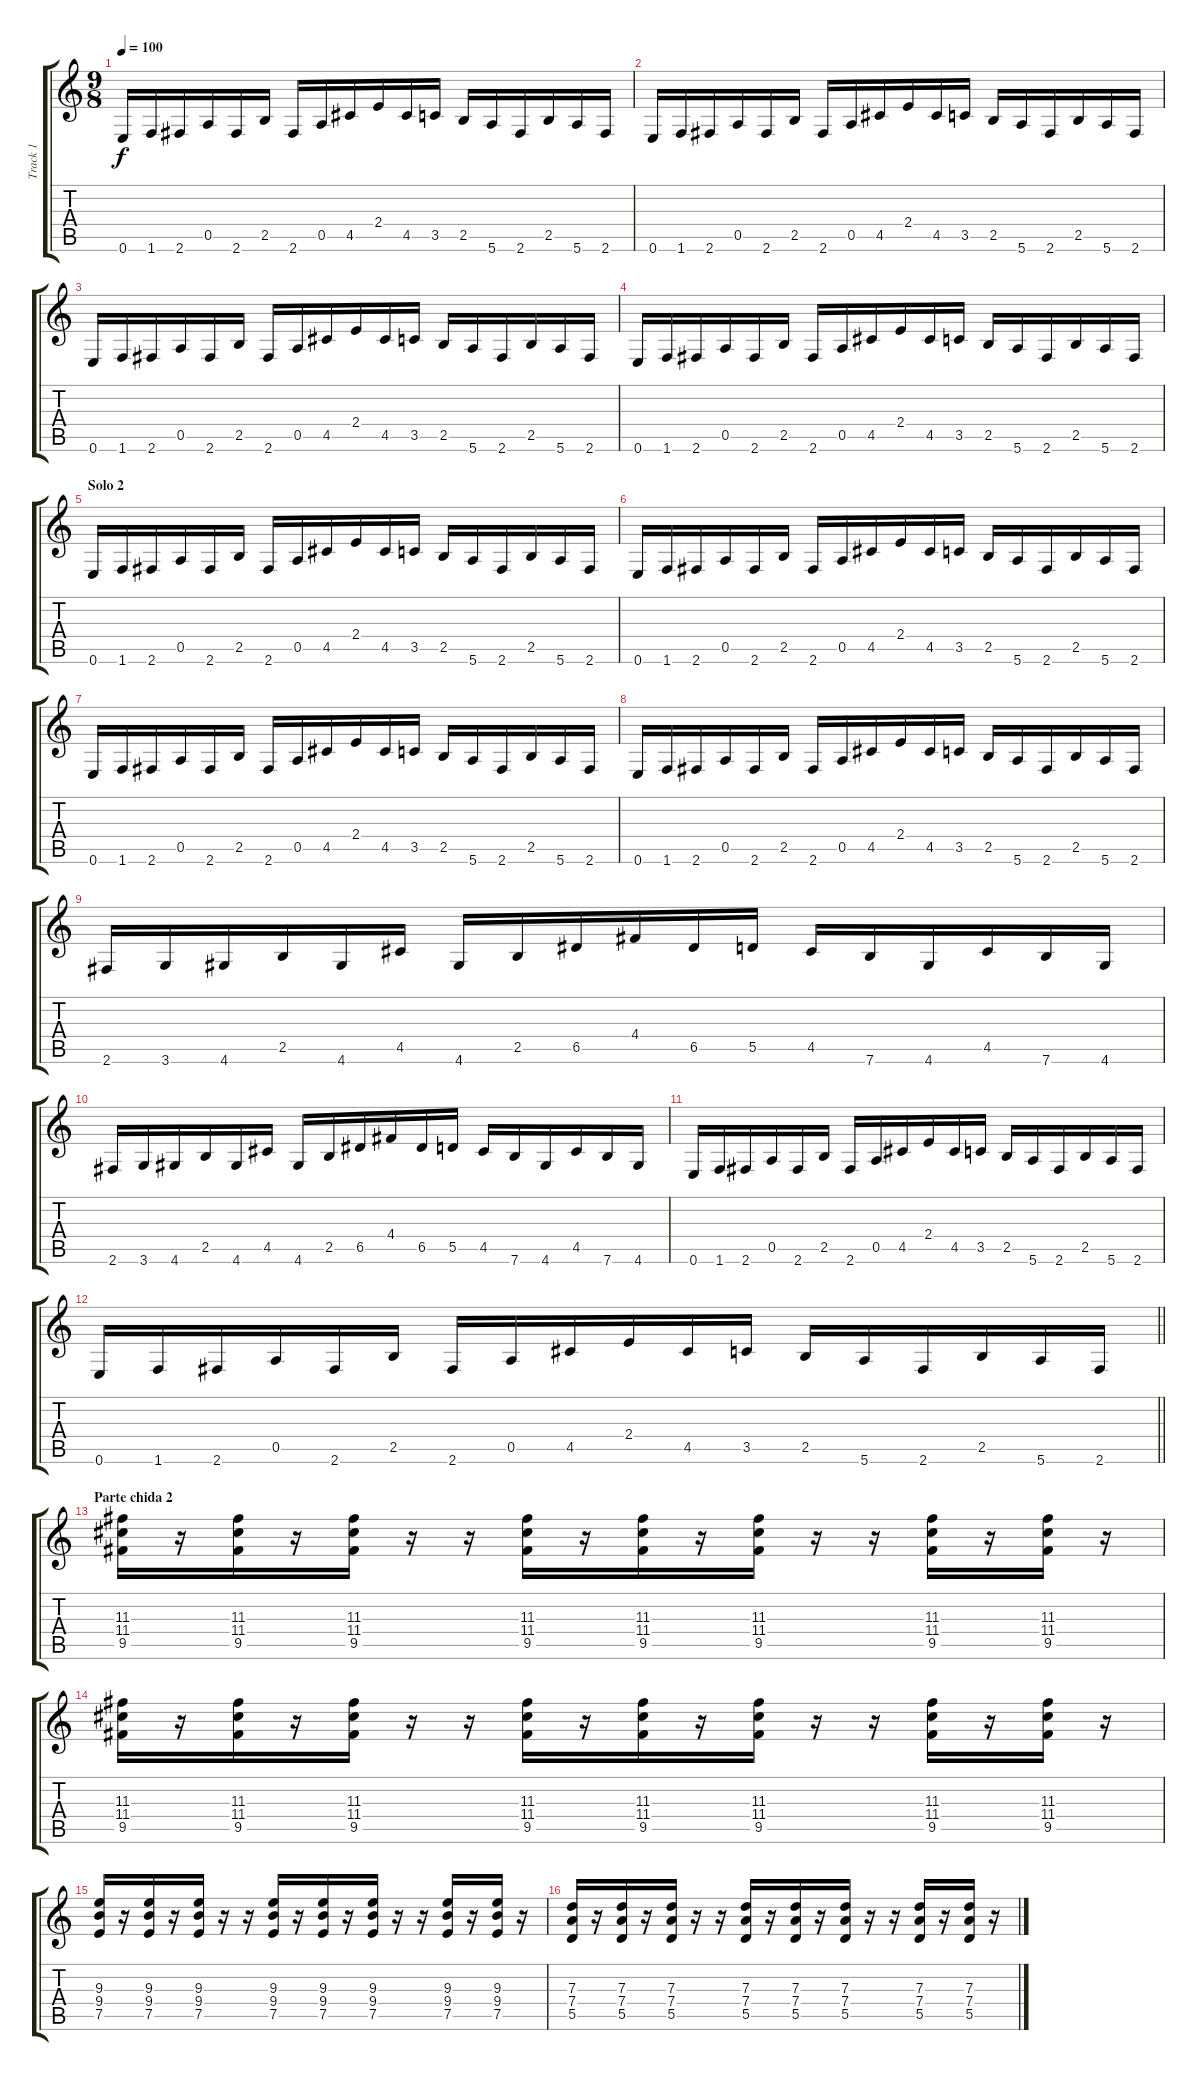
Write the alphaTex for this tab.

\track ("Track 1" "Track 1") {instrument distortionguitar}
\staff {score tabs}
\tuning (E4 B3 G3 D3 A2 E2) {hide}
\ts (9 8)
\tempo 100
\clef g2
\ks c
0.6.16{dy f} 1.6.16 2.6.16 0.5.16 2.6.16 2.5.16 2.6.16 0.5.16 4.5.16 2.4.16 4.5.16 3.5.16 2.5.16 5.6.16 2.6.16 2.5.16 5.6.16 2.6.16 |
0.6.16 1.6.16 2.6.16 0.5.16 2.6.16 2.5.16 2.6.16 0.5.16 4.5.16 2.4.16 4.5.16 3.5.16 2.5.16 5.6.16 2.6.16 2.5.16 5.6.16 2.6.16 |
0.6.16 1.6.16 2.6.16 0.5.16 2.6.16 2.5.16 2.6.16 0.5.16 4.5.16 2.4.16 4.5.16 3.5.16 2.5.16 5.6.16 2.6.16 2.5.16 5.6.16 2.6.16 |
0.6.16 1.6.16 2.6.16 0.5.16 2.6.16 2.5.16 2.6.16 0.5.16 4.5.16 2.4.16 4.5.16 3.5.16 2.5.16 5.6.16 2.6.16 2.5.16 5.6.16 2.6.16 |
\section ("" "Solo 2")
0.6.16 1.6.16 2.6.16 0.5.16 2.6.16 2.5.16 2.6.16 0.5.16 4.5.16 2.4.16 4.5.16 3.5.16 2.5.16 5.6.16 2.6.16 2.5.16 5.6.16 2.6.16 |
0.6.16 1.6.16 2.6.16 0.5.16 2.6.16 2.5.16 2.6.16 0.5.16 4.5.16 2.4.16 4.5.16 3.5.16 2.5.16 5.6.16 2.6.16 2.5.16 5.6.16 2.6.16 |
0.6.16 1.6.16 2.6.16 0.5.16 2.6.16 2.5.16 2.6.16 0.5.16 4.5.16 2.4.16 4.5.16 3.5.16 2.5.16 5.6.16 2.6.16 2.5.16 5.6.16 2.6.16 |
0.6.16 1.6.16 2.6.16 0.5.16 2.6.16 2.5.16 2.6.16 0.5.16 4.5.16 2.4.16 4.5.16 3.5.16 2.5.16 5.6.16 2.6.16 2.5.16 5.6.16 2.6.16 |
2.6.16 3.6.16 4.6.16 2.5.16 4.6.16 4.5.16 4.6.16 2.5.16 6.5.16 4.4.16 6.5.16 5.5.16 4.5.16 7.6.16 4.6.16 4.5.16 7.6.16 4.6.16 |
2.6.16 3.6.16 4.6.16 2.5.16 4.6.16 4.5.16 4.6.16 2.5.16 6.5.16 4.4.16 6.5.16 5.5.16 4.5.16 7.6.16 4.6.16 4.5.16 7.6.16 4.6.16 |
0.6.16 1.6.16 2.6.16 0.5.16 2.6.16 2.5.16 2.6.16 0.5.16 4.5.16 2.4.16 4.5.16 3.5.16 2.5.16 5.6.16 2.6.16 2.5.16 5.6.16 2.6.16 |
\barLineRight lightlight
0.6.16 1.6.16 2.6.16 0.5.16 2.6.16 2.5.16 2.6.16 0.5.16 4.5.16 2.4.16 4.5.16 3.5.16 2.5.16 5.6.16 2.6.16 2.5.16 5.6.16 2.6.16 |
\section ("" "Parte chida 2")
(11.3 11.4 9.5).16 r.16 (11.3 11.4 9.5).16 r.16 (11.3 11.4 9.5).16 r.16 r.16 (11.3 11.4 9.5).16 r.16 (11.3 11.4 9.5).16 r.16 (11.3 11.4 9.5).16 r.16 r.16 (11.3 11.4 9.5).16 r.16 (11.3 11.4 9.5).16 r.16 |
(11.3 11.4 9.5).16 r.16 (11.3 11.4 9.5).16 r.16 (11.3 11.4 9.5).16 r.16 r.16 (11.3 11.4 9.5).16 r.16 (11.3 11.4 9.5).16 r.16 (11.3 11.4 9.5).16 r.16 r.16 (11.3 11.4 9.5).16 r.16 (11.3 11.4 9.5).16 r.16 |
(9.3 9.4 7.5).16 r.16 (9.3 9.4 7.5).16 r.16 (9.3 9.4 7.5).16 r.16 r.16 (9.3 9.4 7.5).16 r.16 (9.3 9.4 7.5).16 r.16 (9.3 9.4 7.5).16 r.16 r.16 (9.3 9.4 7.5).16 r.16 (9.3 9.4 7.5).16 r.16 |
(7.3 7.4 5.5).16 r.16 (7.3 7.4 5.5).16 r.16 (7.3 7.4 5.5).16 r.16 r.16 (7.3 7.4 5.5).16 r.16 (7.3 7.4 5.5).16 r.16 (7.3 7.4 5.5).16 r.16 r.16 (7.3 7.4 5.5).16 r.16 (7.3 7.4 5.5).16 r.16
